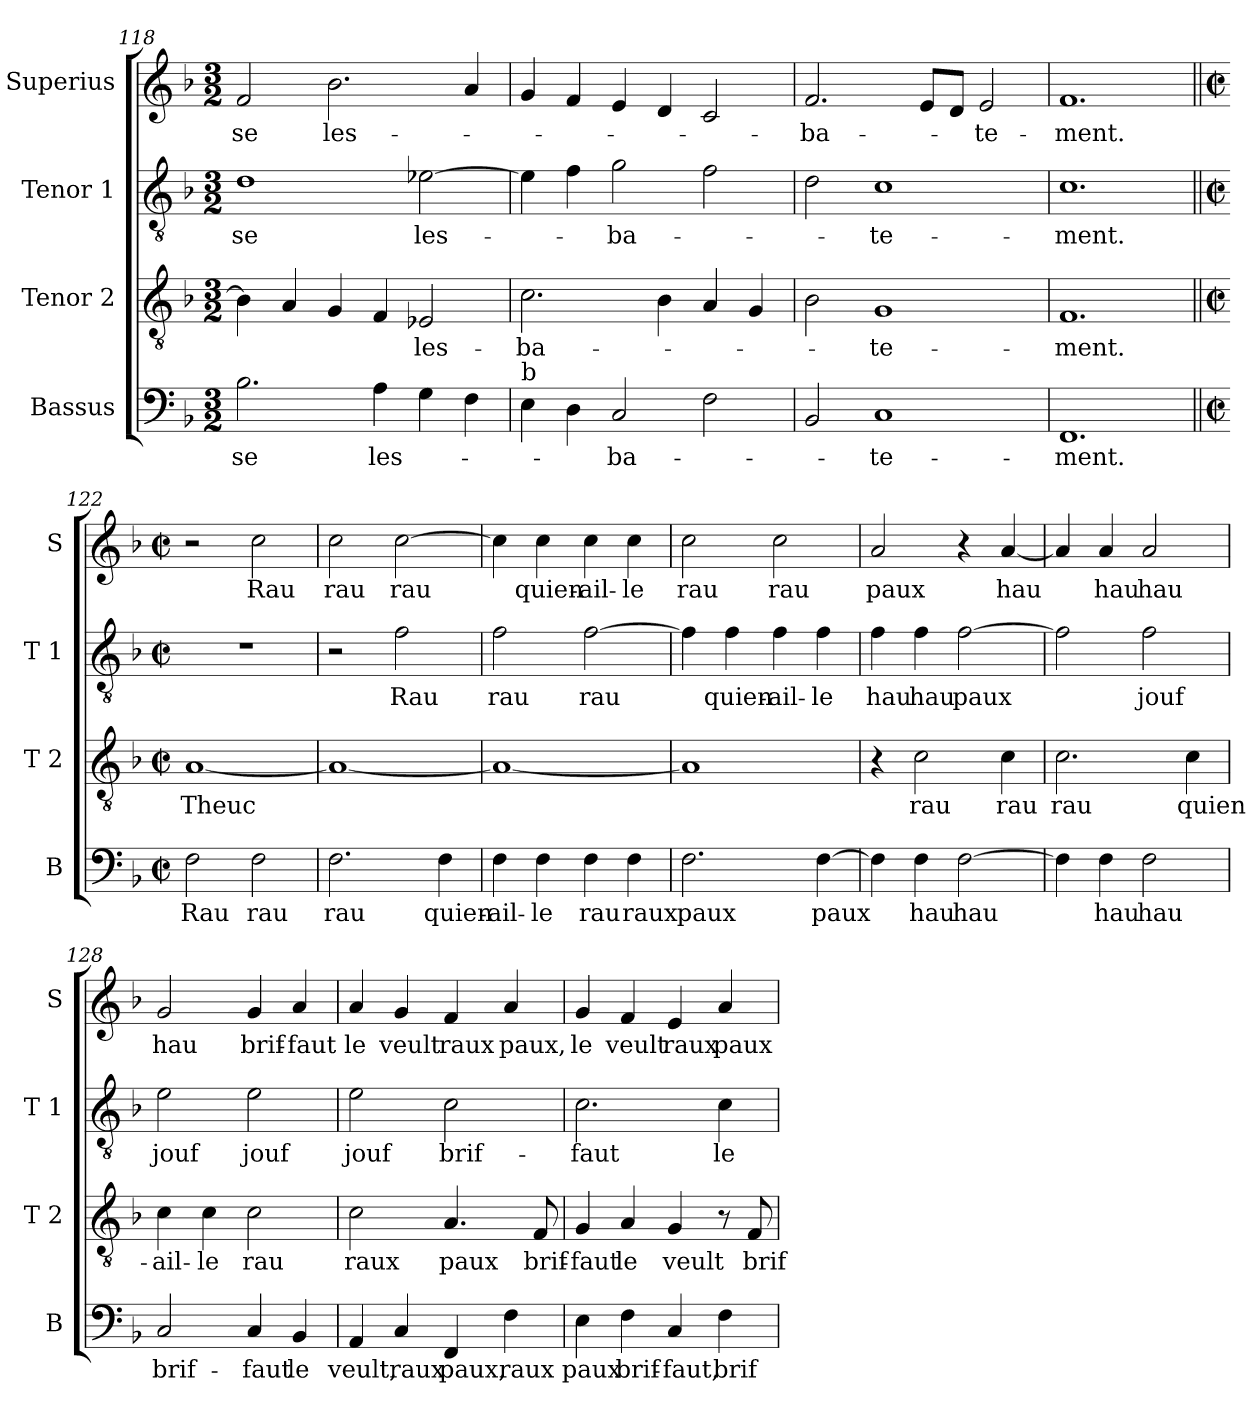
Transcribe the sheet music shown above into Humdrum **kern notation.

**kern	**text	**kern	**text	**kern	**text	**kern	**text
*part4	*part4	*part3	*part3	*part2	*part2	*part1	*part1
*staff4	*staff4	*staff3	*staff3	*staff2	*staff2	*staff1	*staff1
*I"Bassus	*	*I"Tenor 2	*	*I"Tenor 1	*	*I"Superius	*
*I'B	*	*I'T 2	*	*I'T 1	*	*I'S	*
*clefF4	*	*clefGv2	*	*clefGv2	*	*clefG2	*
*k[b-]	*	*k[b-]	*	*k[b-]	*	*k[b-]	*
*F:	*	*F:	*	*F:	*	*F:	*
*M3/2	*	*M3/2	*	*M3/2	*	*M3/2	*
=118	=118	=118	=118	=118	=118	=118	=118
!	!LO:LY:b	!	!	!	!LO:LY:b	!	!LO:LY:b
2.B-\	-se	4B-\]	.	1d	-se	2f/	-se
.	.	4A/	.	.	.	.	.
!	!	!	!	!	!	!	!LO:LY:b
.	.	4G/	.	.	.	2.b-\	les-
!	!LO:LY:b	!	!	!	!	!	!
4A\	les-	4F/	.	.	.	.	.
!	!	!	!LO:LY:b	!	!LO:LY:b	!	!
4G\	.	2E-X/	les-	[2e-X\	les-	.	.
4F\	.	.	.	.	.	4a/	.
=119	=119	=119	=119	=119	=119	=119	=119
!LO:TX:a:t=b	!	!	!	!	!	!	!
!	!	!	!LO:LY:b	!	!	!	!
4E\	.	2.c\	-ba-	4e-\]	.	4g/	.
4D\	.	.	.	4f\	.	4f/	.
!	!LO:LY:b	!	!	!	!LO:LY:b	!	!
2C/	-ba-	.	.	2g\	-ba-	4e/	.
.	.	4B-\	.	.	.	4d/	.
2F\	.	4A/	.	2f\	.	2c/	.
.	.	4G/	.	.	.	.	.
=120	=120	=120	=120	=120	=120	=120	=120
!	!	!	!	!	!	!	!LO:LY:b
2BB-/	.	2B-\	.	2d\	.	2.f/	-ba-
!	!LO:LY:b	!	!LO:LY:b	!	!LO:LY:b	!	!
1C	-te-	1G	-te-	1c	-te-	.	.
.	.	.	.	.	.	8e/L	.
.	.	.	.	.	.	8d/J	.
!	!	!	!	!	!	!	!LO:LY:b
.	.	.	.	.	.	2e/	-te-
=121	=121	=121	=121	=121	=121	=121	=121
!	!LO:LY:b	!	!LO:LY:b	!	!LO:LY:b	!	!LO:LY:b
1.FF	-ment.	1.F	-ment.	1.c	-ment.	1.f	-ment.
!!LO:PB:g=z
=122||	=122||	=122||	=122||	=122||	=122||	=122||	=122||
*M2/2	*	*M2/2	*	*M2/2	*	*M2/2	*
*met(c|)	*	*met(c|)	*	*met(c|)	*	*met(c|)	*
!	!LO:LY:b	!	!LO:LY:b	!	!	!	!
2F\	Rau	[1A	Theuc	1r	.	2r	.
!	!LO:LY:b	!	!	!	!	!	!LO:LY:b
2F\	rau	.	.	.	.	2cc\	Rau
=123	=123	=123	=123	=123	=123	=123	=123
!	!LO:LY:b	!	!	!	!	!	!LO:LY:b
2.F\	rau	1A_	.	2r	.	2cc\	rau
!	!	!	!	!	!LO:LY:b	!	!LO:LY:b
.	.	.	.	2f\	Rau	[2cc\	rau
!	!LO:LY:b	!	!	!	!	!	!
4F\	quien-	.	.	.	.	.	.
=124	=124	=124	=124	=124	=124	=124	=124
!	!LO:LY:b	!	!	!	!LO:LY:b	!	!
4F\	-ail-	1A_	.	2f\	rau	4cc\]	.
!	!LO:LY:b	!	!	!	!	!	!LO:LY:b
4F\	-le	.	.	.	.	4cc\	quien-
!	!LO:LY:b	!	!	!	!LO:LY:b	!	!LO:LY:b
4F\	rau	.	.	[2f\	rau	4cc\	-ail-
!	!LO:LY:b	!	!	!	!	!	!LO:LY:b
4F\	raux	.	.	.	.	4cc\	-le
=125	=125	=125	=125	=125	=125	=125	=125
!	!LO:LY:b	!	!	!	!	!	!LO:LY:b
2.F\	paux	1A]	.	4f\]	.	2cc\	rau
!	!	!	!	!	!LO:LY:b	!	!
.	.	.	.	4f\	quien-	.	.
!	!	!	!	!	!LO:LY:b	!	!LO:LY:b
.	.	.	.	4f\	-ail-	2cc\	rau
!	!LO:LY:b	!	!	!	!LO:LY:b	!	!
[4F\	paux	.	.	4f\	-le	.	.
=126	=126	=126	=126	=126	=126	=126	=126
!	!	!	!	!	!LO:LY:b	!	!LO:LY:b
4F\]	.	4r	.	4f\	hau	2a/	paux
!	!LO:LY:b	!	!LO:LY:b	!	!LO:LY:b	!	!
4F\	hau	2c\	rau	4f\	hau	.	.
!	!LO:LY:b	!	!	!	!LO:LY:b	!	!
[2F\	hau	.	.	[2f\	paux	4r	.
!	!	!	!LO:LY:b	!	!	!	!LO:LY:b
.	.	4c\	rau	.	.	[4a/	hau
=127	=127	=127	=127	=127	=127	=127	=127
!	!	!	!LO:LY:b	!	!	!	!
4F\]	.	2.c\	rau	2f\]	.	4a/]	.
!	!LO:LY:b	!	!	!	!	!	!LO:LY:b
4F\	hau	.	.	.	.	4a/	hau
!	!LO:LY:b	!	!	!	!LO:LY:b	!	!LO:LY:b
2F\	hau	.	.	2f\	jouf	2a/	hau
!	!	!	!LO:LY:b	!	!	!	!
.	.	4c\	quien-	.	.	.	.
!!LO:LB:g=z
=128	=128	=128	=128	=128	=128	=128	=128
!	!LO:LY:b	!	!LO:LY:b	!	!LO:LY:b	!	!LO:LY:b
2C/	brif-	4c\	-ail-	2e\	jouf	2g/	hau
!	!	!	!LO:LY:b	!	!	!	!
.	.	4c\	-le	.	.	.	.
!	!LO:LY:b	!	!LO:LY:b	!	!LO:LY:b	!	!LO:LY:b
4C/	-faut	2c\	rau	2e\	jouf	4g/	brif-
!	!LO:LY:b	!	!	!	!	!	!LO:LY:b
4BB-/	le	.	.	.	.	4a/	-faut
=129	=129	=129	=129	=129	=129	=129	=129
!	!LO:LY:b	!	!LO:LY:b	!	!LO:LY:b	!	!LO:LY:b
4AA/	veult,	2c\	raux	2e\	jouf	4a/	le
!	!LO:LY:b	!	!	!	!	!	!LO:LY:b
4C/	raux	.	.	.	.	4g/	veult
!	!LO:LY:b	!	!LO:LY:b	!	!LO:LY:b	!	!LO:LY:b
4FF/	paux,	4.A/	paux	2c\	brif-	4f/	raux
!	!LO:LY:b	!	!	!	!	!	!LO:LY:b
4F\	raux	.	.	.	.	4a/	paux,
!	!	!	!LO:LY:b	!	!	!	!
.	.	8F/	brif-	.	.	.	.
=130	=130	=130	=130	=130	=130	=130	=130
!	!LO:LY:b	!	!LO:LY:b	!	!LO:LY:b	!	!LO:LY:b
4E\	paux	4G/	-faut	2.c\	-faut	4g/	le
!	!LO:LY:b	!	!LO:LY:b	!	!	!	!LO:LY:b
4F\	brif-	4A/	le	.	.	4f/	veult
!	!LO:LY:b	!	!LO:LY:b	!	!	!	!LO:LY:b
4C/	-faut,	4G/	veult	.	.	4e/	raux
!	!LO:LY:b	!	!	!	!LO:LY:b	!	!LO:LY:b
4F\	brif-	8r	.	4c\	le	4a/	paux
!	!	!	!LO:LY:b	!	!	!	!
.	.	8F/	brif-	.	.	.	.
=	=	=	=	=	=	=	=
*-	*-	*-	*-	*-	*-	*-	*-
